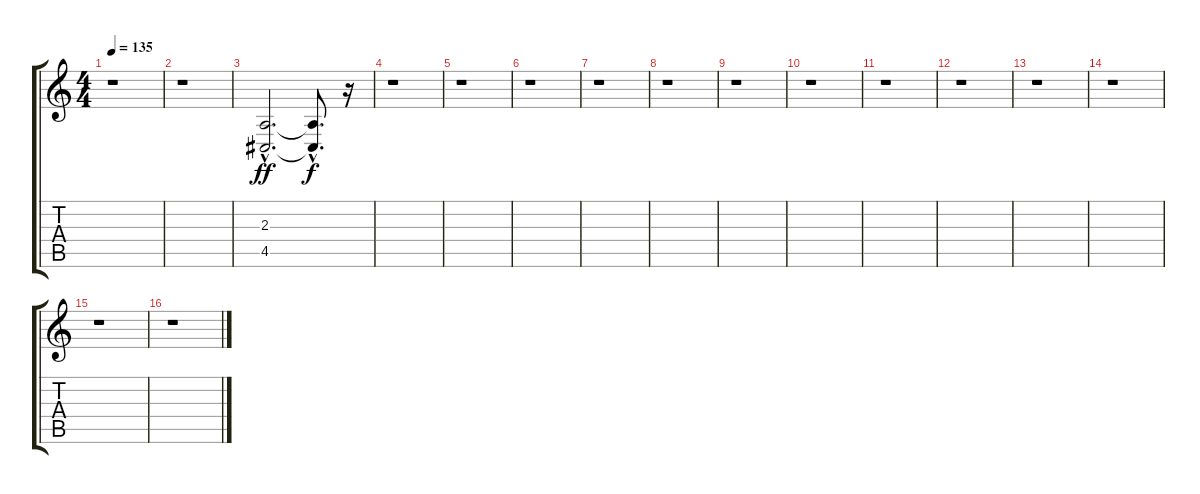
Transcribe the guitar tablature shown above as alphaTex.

\track "" {instrument stringensemble1}
\staff {score tabs}
\tuning (E4 B3 G3 D3 A2 E2) {hide}
\ts (4 4)
\tempo 135
\clef g2
\ks c
r.1{dy ff} |
r.1 |
(2.3{hac} 4.5{hac}).2{d} (2.3{hac t} 4.5{hac t}).8{d dy f} r.16 |
r.1 |
r.1 |
r.1 |
r.1 |
r.1 |
r.1 |
r.1 |
r.1 |
r.1 |
r.1 |
r.1 |
r.1 |
r.1
